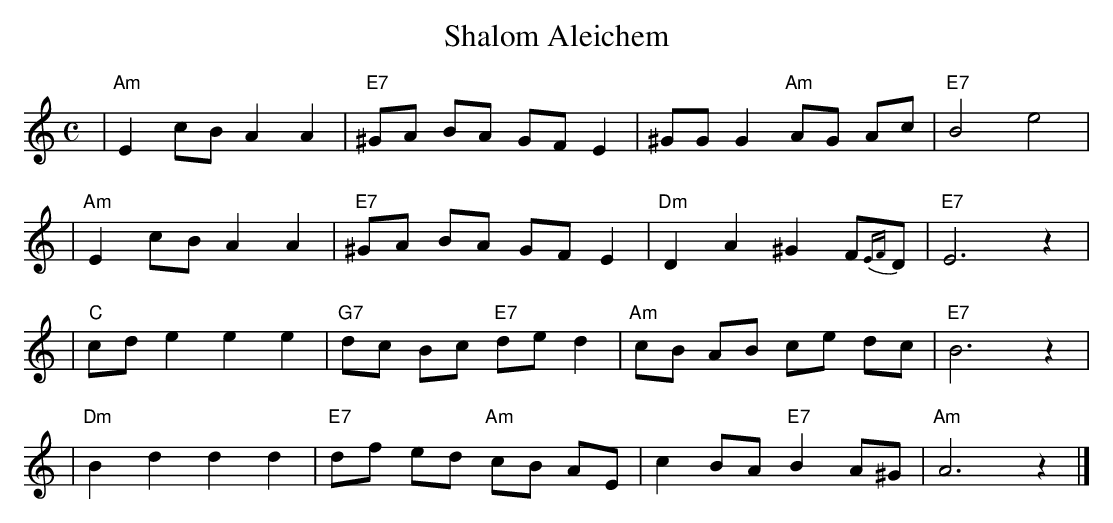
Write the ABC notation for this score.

X:1
T: Shalom Aleichem
M: C
L: a/8
K: Am
| "Am"E2 cB A2 A2 | "E7"^GA BA GF E2 | ^GG G2 "Am"AG Ac | "E7"B4 e4 |
| "Am"E2 cB A2 A2 | "E7"^GA BA GF E2 | "Dm"D2 A2 ^G2 F{EF}D | "E7"E6 z2 |
| "C"cd e2 e2 e2 | "G7"dc Bc "E7"de d2 | "Am"cB AB ce dc | "E7"B6 z2 |
| "Dm"B2 d2 d2 d2 | "E7"df ed "Am"cB AE | c2 BA "E7"B2 A^G | "Am"A6 z2 |]
